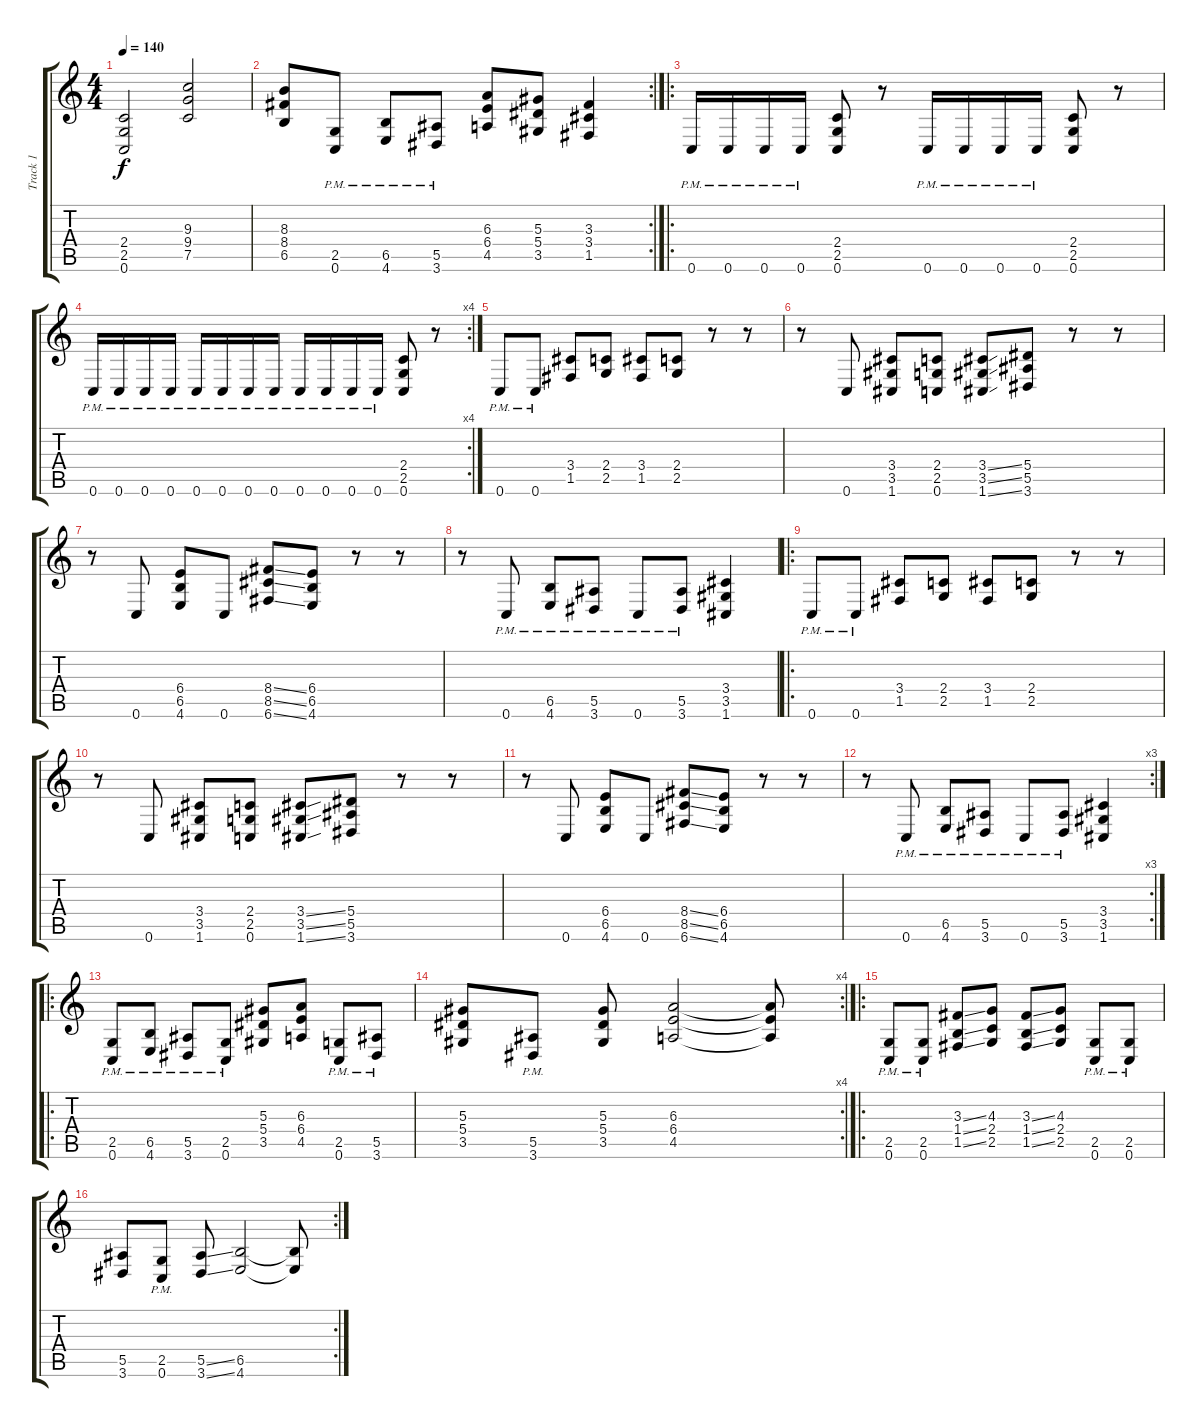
\track ("Track 1" "Track 1") {instrument distortionguitar}
\staff {score tabs}
\tuning (C4 G3 Eb3 Bb2 F2 C2) {hide}
\ts (4 4)
\tempo 140
\clef g2
\ks c
(2.4 2.5 0.6).2{dy f} (9.3 9.4 7.5).2 |
\rc 2
(8.3 8.4 6.5).8 (2.5{pm} 0.6{pm}).8 (6.5{pm} 4.6{pm}).8 (5.5{pm} 3.6{pm}).8 (6.3 6.4 4.5).8 (5.3 5.4 3.5).8 (3.3 3.4 1.5).4 |
\ro
0.6{pm}.16 0.6{pm}.16 0.6{pm}.16 0.6{pm}.16 (2.4 2.5 0.6).8 r.8 0.6{pm}.16 0.6{pm}.16 0.6{pm}.16 0.6{pm}.16 (2.4 2.5 0.6).8 r.8 |
\rc 4
0.6{pm}.16 0.6{pm}.16 0.6{pm}.16 0.6{pm}.16 0.6{pm}.16 0.6{pm}.16 0.6{pm}.16 0.6{pm}.16 0.6{pm}.16 0.6{pm}.16 0.6{pm}.16 0.6{pm}.16 (2.4 2.5 0.6).8 r.8 |
0.6{pm}.8 0.6{pm}.8 (3.4 1.5).8 (2.4 2.5).8 (3.4 1.5).8 (2.4 2.5).8 r.8 r.8 |
r.8 0.6.8 (3.4 3.5 1.6).8 (2.4 2.5 0.6).8 (3.4{ss} 3.5{ss} 1.6{ss}).8 (5.4 5.5 3.6).8 r.8 r.8 |
r.8 0.6.8 (6.4 6.5 4.6).8 0.6.8 (8.4{ss} 8.5{ss} 6.6{ss}).8 (6.4 6.5 4.6).8 r.8 r.8 |
r.8 0.6{pm}.8 (6.5{pm} 4.6{pm}).8 (5.5{pm} 3.6{pm}).8 0.6{pm}.8 (5.5{pm} 3.6{pm}).8 (3.4 3.5 1.6).4 |
\ro
0.6{pm}.8 0.6{pm}.8 (3.4 1.5).8 (2.4 2.5).8 (3.4 1.5).8 (2.4 2.5).8 r.8 r.8 |
r.8 0.6.8 (3.4 3.5 1.6).8 (2.4 2.5 0.6).8 (3.4{ss} 3.5{ss} 1.6{ss}).8 (5.4 5.5 3.6).8 r.8 r.8 |
r.8 0.6.8 (6.4 6.5 4.6).8 0.6.8 (8.4{ss} 8.5{ss} 6.6{ss}).8 (6.4 6.5 4.6).8 r.8 r.8 |
\rc 3
r.8 0.6{pm}.8 (6.5{pm} 4.6{pm}).8 (5.5{pm} 3.6{pm}).8 0.6{pm}.8 (5.5{pm} 3.6{pm}).8 (3.4 3.5 1.6).4 |
\ro
(2.5{pm} 0.6{pm}).8 (6.5{pm} 4.6{pm}).8 (5.5{pm} 3.6{pm}).8 (2.5{pm} 0.6{pm}).8 (5.3 5.4 3.5).8 (6.3 6.4 4.5).8 (2.5{pm} 0.6{pm}).8 (5.5{pm} 3.6{pm}).8 |
\rc 4
(5.3 5.4 3.5).8 (5.5{pm} 3.6{pm}).8 (5.3 5.4 3.5).8 (6.3 6.4 4.5).2 (6.3{t} 6.4{t} 4.5{t}).8 |
\ro
(2.5{pm} 0.6{pm}).8 (2.5{pm} 0.6{pm}).8 (3.3{ss} 1.4{ss} 1.5{ss}).8 (4.3 2.4 2.5).8 (3.3{ss} 1.4{ss} 1.5{ss}).8 (4.3 2.4 2.5).8 (2.5{pm} 0.6{pm}).8 (2.5{pm} 0.6{pm}).8 |
\rc 2
(5.5 3.6).8 (2.5{pm} 0.6{pm}).8 (5.5{ss} 3.6{ss}).8 (6.5 4.6).2 (6.5{t} 4.6{t}).8
